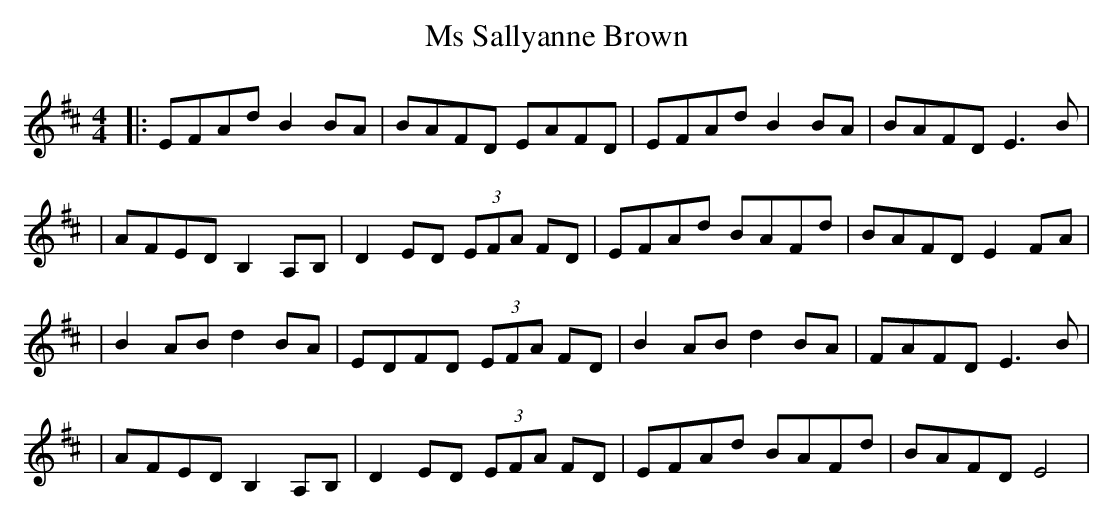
X:1
T: Ms Sallyanne Brown
M: 4/4
L:  1/8
K:  D
|:EFAd B2BA | BAFD EAFD | EFAd B2BA | BAFD E3 B |
|  AFED B,2 A,B,| D2ED (3EFA FD|EFAd BAFd| BAFDE2FA|
|B2ABd2 BA|EDFD (3EFA FD |  B2ABd2 BA |FAFD E3B |
|  AFED B,2 A,B,| D2ED (3EFA FD|EFAd BAFd| BAFDE4|
